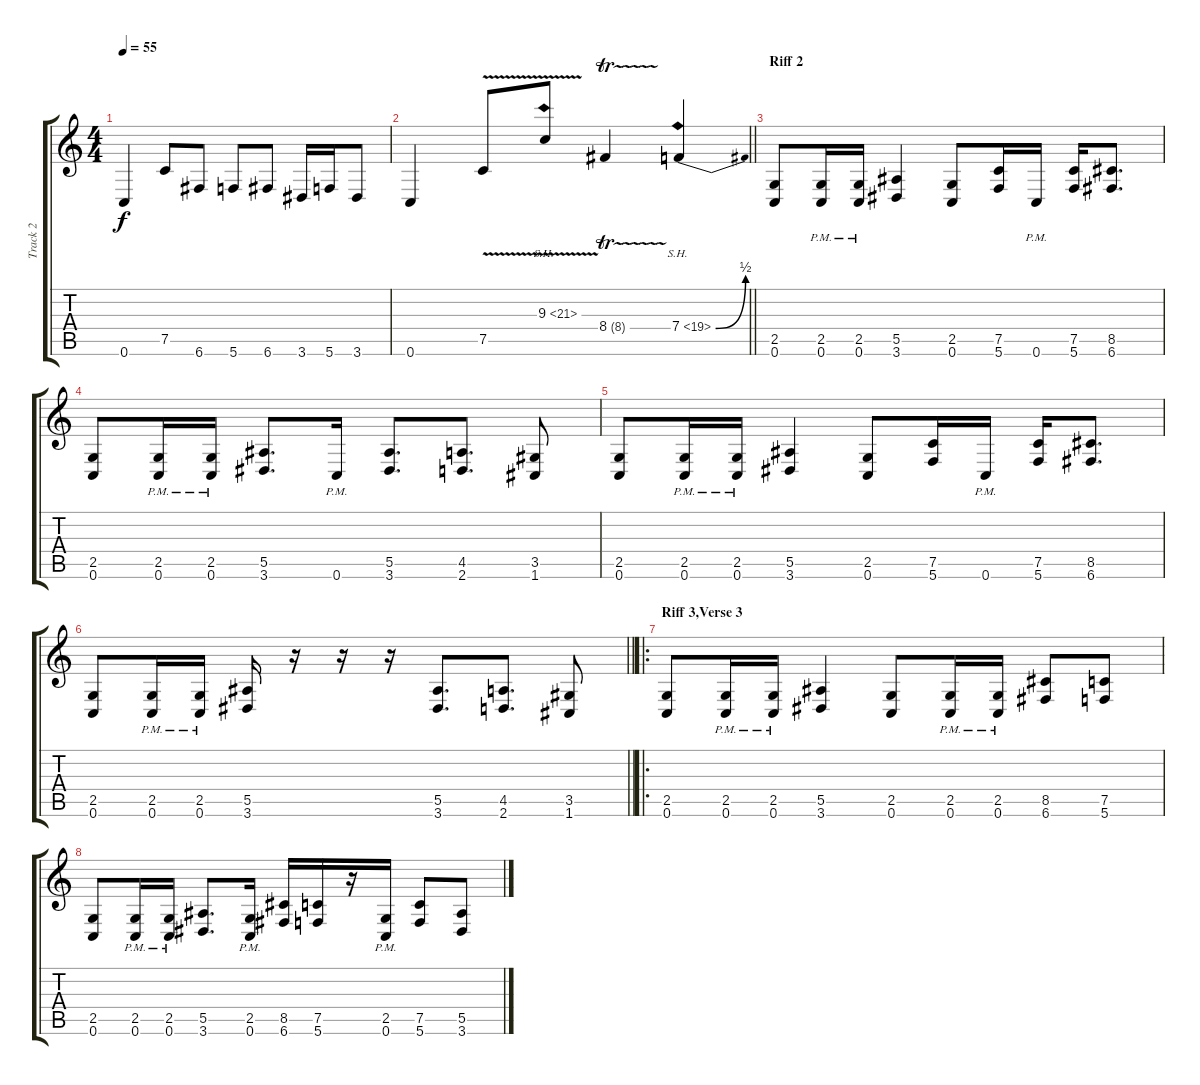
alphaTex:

\track ("Track 2" "Track 2") {instrument distortionguitar}
\staff {score tabs}
\tuning (C4 G3 Eb3 Bb2 F2 C2) {hide}
\ts (4 4)
\tempo 55
\clef g2
\ks c
0.6.4{dy f} 7.5.8 6.6.8 5.6.8 6.6.8 3.6.16 5.6.16 3.6.8 |
\barLineRight lightlight
0.6.4 7.5{v}.8 9.3{sh 12 v}.8 8.4{tr (8 64)}.4 7.4{be (bend 0 0 60 2) sh 12}.4 |
\section ("" "Riff 2")
(2.5 0.6).8{volume 9} (2.5{pm} 0.6{pm}).16 (2.5{pm} 0.6{pm}).16 (5.5 3.6).4 (2.5 0.6).8 (7.5 5.6).16 0.6{pm}.16 (7.5 5.6).16 (8.5 6.6).8{d} |
(2.5 0.6).8 (2.5{pm} 0.6{pm}).16 (2.5{pm} 0.6{pm}).16 (5.5 3.6).8{d} 0.6{pm}.16 (5.5 3.6).8{d} (4.5 2.6).8{d} (3.5 1.6).8 |
(2.5 0.6).8 (2.5{pm} 0.6{pm}).16 (2.5{pm} 0.6{pm}).16 (5.5 3.6).4 (2.5 0.6).8 (7.5 5.6).16 0.6{pm}.16 (7.5 5.6).16 (8.5 6.6).8{d} |
\barLineRight lightlight
(2.5 0.6).8 (2.5{pm} 0.6{pm}).16 (2.5{pm} 0.6{pm}).16 (5.5 3.6).16 r.16 r.16 r.16 (5.5 3.6).8{d} (4.5 2.6).8{d} (3.5 1.6).8 |
\ro
\section ("" "Riff 3,Verse 3")
(2.5 0.6).8 (2.5{pm} 0.6{pm}).16 (2.5{pm} 0.6{pm}).16 (5.5 3.6).4 (2.5 0.6).8 (2.5{pm} 0.6{pm}).16 (2.5{pm} 0.6{pm}).16 (8.5 6.6).8 (7.5 5.6).8 |
(2.5 0.6).8 (2.5{pm} 0.6{pm}).16 (2.5{pm} 0.6{pm}).16 (5.5 3.6).8{d} (2.5{pm} 0.6{pm}).16 (8.5 6.6).16 (7.5 5.6).16 r.16 (2.5{pm} 0.6{pm}).16 (7.5 5.6).8 (5.5 3.6).8
